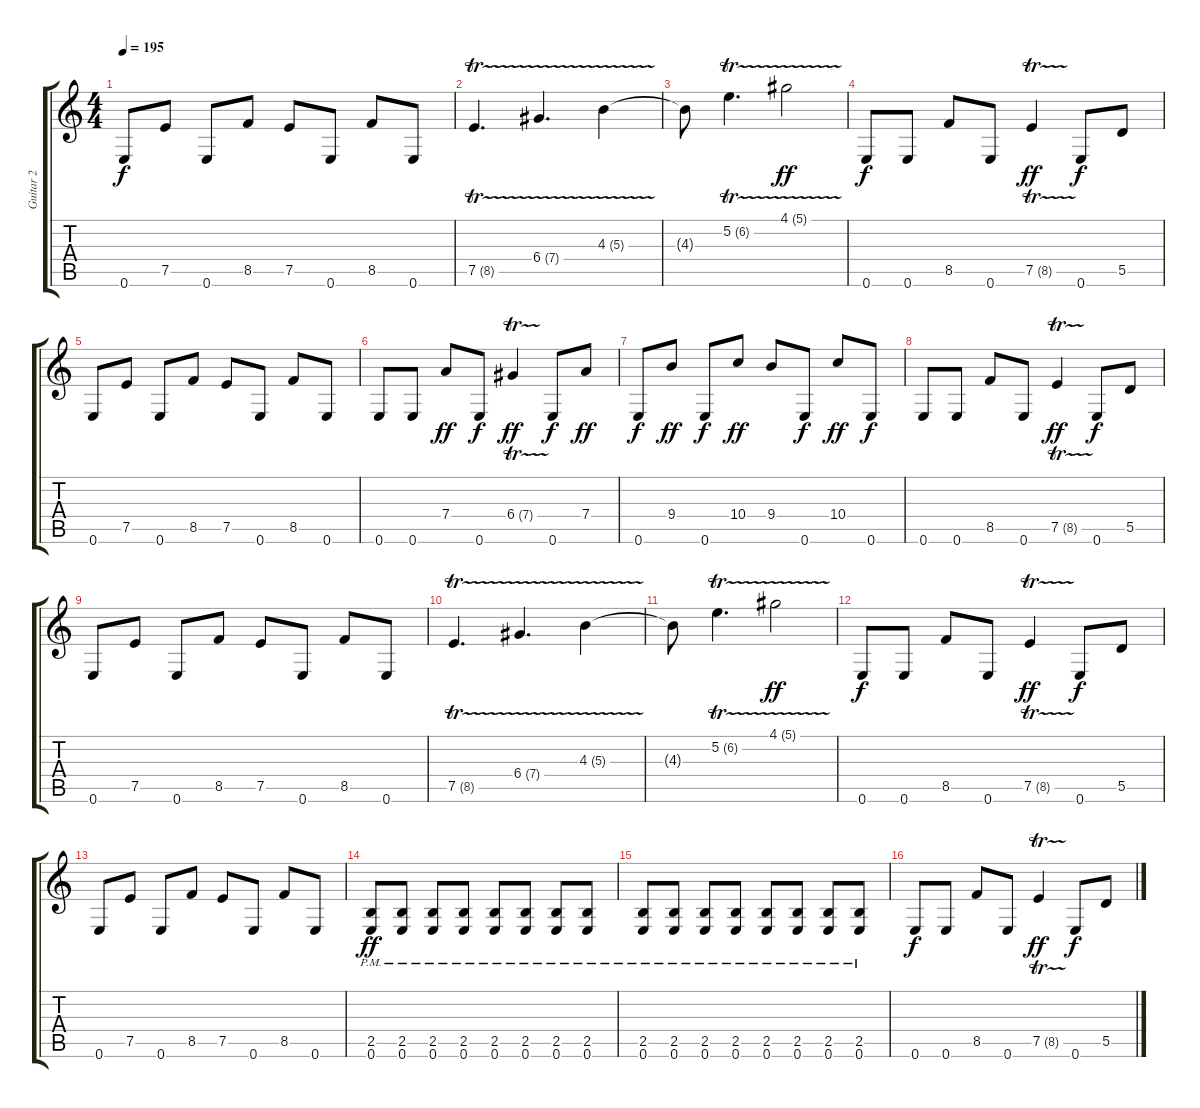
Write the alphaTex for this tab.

\track ("Guitar 2" "Guitar 2") {instrument distortionguitar bank 255}
\staff {score tabs}
\tuning (E4 B3 G3 D3 A2 E2) {hide}
\ts (4 4)
\tempo 195
\clef g2
\ks c
0.6.8{dy f} 7.5.8 0.6.8 8.5.8 7.5.8 0.6.8 8.5.8 0.6.8 |
7.5{tr (8 16)}.4{d} 6.4{tr (7 16)}.4{d} 4.3{tr (5 16)}.4 |
4.3{t}.8 5.2{tr (6 16)}.4{d} 4.1{tr (5 16)}.2{dy ff} |
0.6.8{dy f} 0.6.8 8.5.8 0.6.8 7.5{tr (8 16)}.4{dy ff} 0.6.8{dy f} 5.5.8 |
0.6.8 7.5.8 0.6.8 8.5.8 7.5.8 0.6.8 8.5.8 0.6.8 |
0.6.8 0.6.8 7.4.8{dy ff} 0.6.8{dy f} 6.4{tr (7 16)}.4{dy ff} 0.6.8{dy f} 7.4.8{dy ff} |
0.6.8{dy f} 9.4.8{dy ff} 0.6.8{dy f} 10.4.8{dy ff} 9.4.8 0.6.8{dy f} 10.4.8{dy ff} 0.6.8{dy f} |
0.6.8 0.6.8 8.5.8 0.6.8 7.5{tr (8 16)}.4{dy ff} 0.6.8{dy f} 5.5.8 |
0.6.8 7.5.8 0.6.8 8.5.8 7.5.8 0.6.8 8.5.8 0.6.8 |
7.5{tr (8 16)}.4{d} 6.4{tr (7 16)}.4{d} 4.3{tr (5 16)}.4 |
4.3{t}.8 5.2{tr (6 16)}.4{d} 4.1{tr (5 16)}.2{dy ff} |
0.6.8{dy f} 0.6.8 8.5.8 0.6.8 7.5{tr (8 16)}.4{dy ff} 0.6.8{dy f} 5.5.8 |
0.6.8 7.5.8 0.6.8 8.5.8 7.5.8 0.6.8 8.5.8 0.6.8 |
(2.5 0.6{pm}).8{dy ff} (2.5 0.6{pm}).8 (2.5 0.6{pm}).8 (2.5 0.6{pm}).8 (2.5 0.6{pm}).8 (2.5 0.6{pm}).8 (2.5 0.6{pm}).8 (2.5 0.6{pm}).8 |
(2.5 0.6{pm}).8 (2.5 0.6{pm}).8 (2.5 0.6{pm}).8 (2.5 0.6{pm}).8 (2.5 0.6{pm}).8 (2.5 0.6{pm}).8 (2.5 0.6{pm}).8 (2.5 0.6{pm}).8 |
0.6.8{dy f} 0.6.8 8.5.8 0.6.8 7.5{tr (8 16)}.4{dy ff} 0.6.8{dy f} 5.5.8
